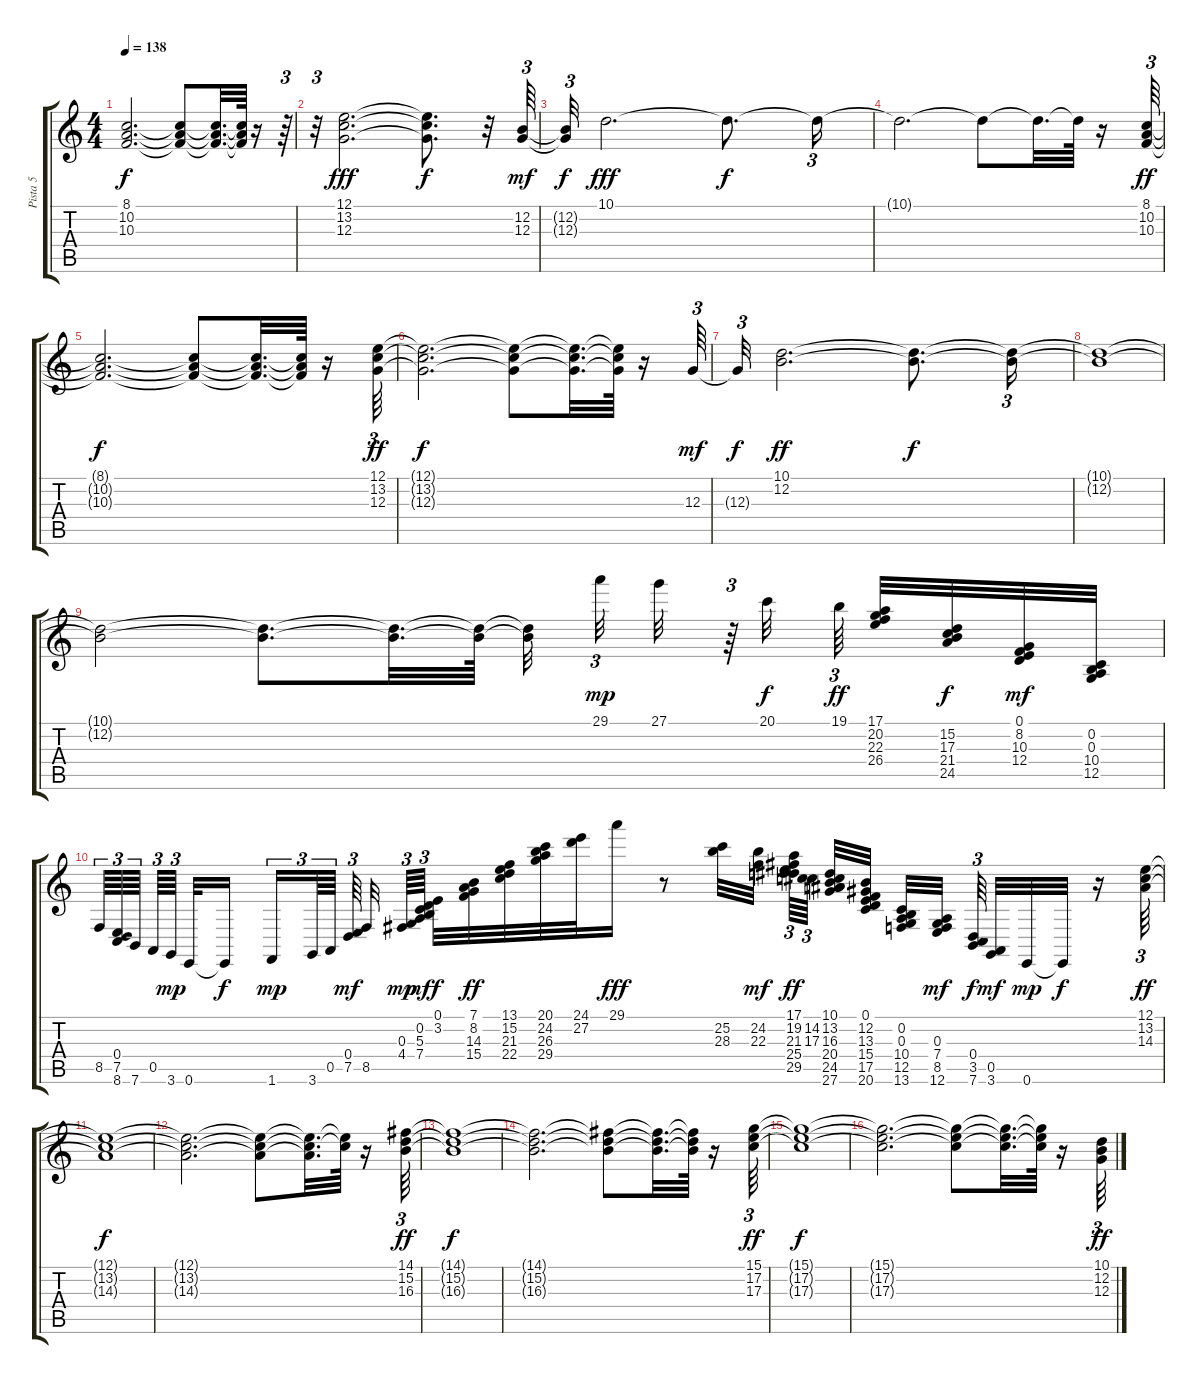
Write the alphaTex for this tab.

\track ("Pista 5" "Pista 5") {instrument honkytonkpiano}
\staff {score tabs}
\tuning (E4 B3 G3 D3 A2 E2) {hide}
\ts (4 4)
\tempo 138
\clef g2
\ks c
(8.1{t} 10.2{t} 10.3{t}).2{d dy f} (8.1{t} 10.2{t} 10.3{t}).8 (8.1{t} 10.2{t} 10.3{t}).32{d} (8.1{t} 10.2{t} 10.3{t}).64 r.16 r.64{tu (3 2)} |
r.32{tu (3 2)} (12.1 13.2 12.3).2{d dy fff} (12.1{t} 13.2{t} 12.3{t}).8{d dy f} r.32 (12.2 12.3).64{tu (3 2) dy mf} |
(12.2{t} 12.3{t}).32{tu (3 2) dy f} 10.1.2{d dy fff} 10.1{t}.8{d dy f} 10.1{t}.16{tu (3 2)} |
10.1{t}.2{d} 10.1{t}.8 10.1{t}.32{d} 10.1{t}.64 r.16 (8.1 10.2 10.3).64{tu (3 2) dy ff} |
(8.1{t} 10.2{t} 10.3{t}).2{d dy f} (8.1{t} 10.2{t} 10.3{t}).8 (8.1{t} 10.2{t} 10.3{t}).32{d} (8.1{t} 10.2{t} 10.3{t}).64 r.16 (12.1 13.2 12.3).64{tu (3 2) dy ff} |
(12.1{t} 13.2{t} 12.3{t}).2{d dy f} (12.1{t} 13.2{t} 12.3{t}).8 (12.1{t} 13.2{t} 12.3{t}).32{d} (12.1{t} 13.2{t} 12.3{t}).64 r.16 12.3.64{tu (3 2) dy mf} |
12.3{t}.32{tu (3 2) dy f} (10.1 12.2).2{d dy ff} (10.1{t} 12.2{t}).8{d dy f} (10.1{t} 12.2{t}).16{tu (3 2)} |
(10.1{t} 12.2{t}).1 |
(10.1{t} 12.2{t}).2 (10.1{t} 12.2{t}).8{d} (10.1{t} 12.2{t}).32{d} (10.1{t} 12.2{t}).64 (10.1{t} 12.2{t}).32{beam splitsecondary} 29.1.32{tu (3 2) dy mp beam splitsecondary} 27.1.32{beam splitsecondary} r.64{tu (3 2) beam splitsecondary} 20.1.32{dy f beam splitsecondary} 19.1.64{tu (3 2) dy ff beam splitsecondary} (17.1 20.2 22.3 26.4).32 (15.2 17.3 21.4 24.5).32{dy f} (0.1 8.2 10.3 12.4).32{dy mf} (0.2 0.3 10.4 12.5).32 |
8.5.64{tu (3 2)} (0.4 7.5 8.6).64{tu (3 2)} 7.6.64{tu (3 2) beam splitsecondary} 0.5.64{tu (3 2)} 3.6.64{tu (3 2) dy mp beam splitsecondary} 0.6.32 0.6{t}.16{dy f beam splitsecondary} 1.6.16{tu (3 2) dy mp} 3.6.64{tu (3 2)} 0.5.64{tu (3 2) beam splitsecondary} (0.4 7.5).64{tu (3 2) dy mf} 8.5.32 (0.3 4.4).64{tu (3 2) dy mp} (0.2 5.3 7.4).64{tu (3 2) dy mf beam splitsecondary} (0.1 3.2).32{dy f} (7.1 8.2 14.3 15.4).32{dy ff} (13.1 15.2 21.3 22.4).32 (20.1 24.2 26.3 29.4).32 (24.1 27.2).32 29.1.16{dy fff} r.8 (25.2 28.3).32 (24.2 22.3).32{dy mf beam splitsecondary} (17.1 19.2 21.3 25.4 29.5).64{tu (3 2) dy ff} (14.2 17.3).64{tu (3 2) beam splitsecondary} (10.1 13.2 16.3 20.4 24.5 27.6).32 (0.1 12.2 13.3 15.4 17.5 20.6).32 (0.2 0.3 10.4 12.5 13.6).32 (0.3 7.4 8.5 12.6).32{dy mf beam splitsecondary} (0.4 3.5 7.6).64{tu (3 2) dy f beam splitsecondary} (0.5 3.6).32{dy mf} 0.6.32{dy mp} 0.6{t}.32{dy f} r.16 (12.1 13.2 14.3).64{tu (3 2) dy ff} |
(12.1{t} 13.2{t} 14.3{t}).1{dy f} |
(12.1{t} 13.2{t} 14.3{t}).2{d} (12.1{t} 13.2{t} 14.3{t}).8 (12.1{t} 13.2{t} 14.3{t}).32{d} (12.1{t} 13.2{t}).64 r.16 (14.1 15.2 16.3).64{tu (3 2) dy ff} |
(14.1{t} 15.2{t} 16.3{t}).1{dy f} |
(14.1{t} 15.2{t} 16.3{t}).2{d} (14.1{t} 15.2{t} 16.3{t}).8 (14.1{t} 15.2{t} 16.3{t}).32{d} (14.1{t} 15.2{t} 16.3{t}).64 r.16 (15.1 17.2 17.3).64{tu (3 2) dy ff} |
(15.1{t} 17.2{t} 17.3{t}).1{dy f} |
(15.1{t} 17.2{t} 17.3{t}).2{d} (15.1{t} 17.2{t} 17.3{t}).8 (15.1{t} 17.2{t} 17.3{t}).32{d} (15.1{t} 17.2{t} 17.3{t}).64 r.16 (10.1 12.2 12.3).64{tu (3 2) dy ff}
